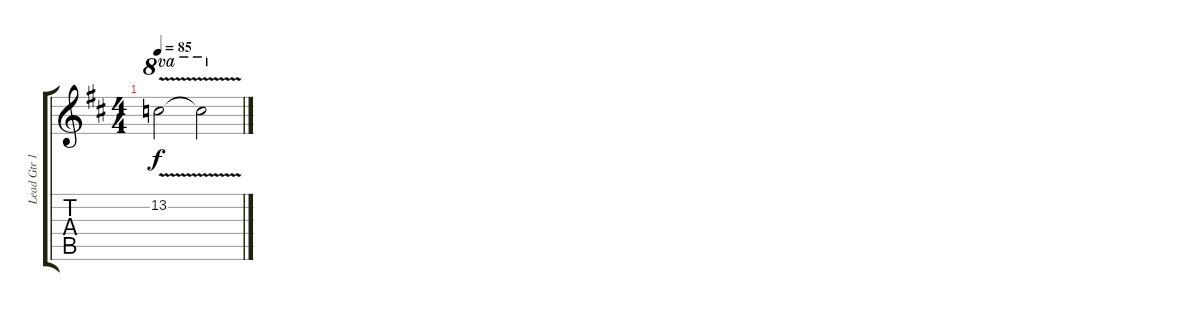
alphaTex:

\track ("Lead Gtr 1 Overdrive" "Lead Gtr 1") {instrument overdrivenguitar}
\staff {score tabs}
\tuning (E4 B3 G3 D3 A2 E2) {hide}
\ts (4 4)
\tempo 85
\clef g2
\ks d
13.2{v}.2{ot 8va dy f} 13.2{t}.2{ot 8va}
